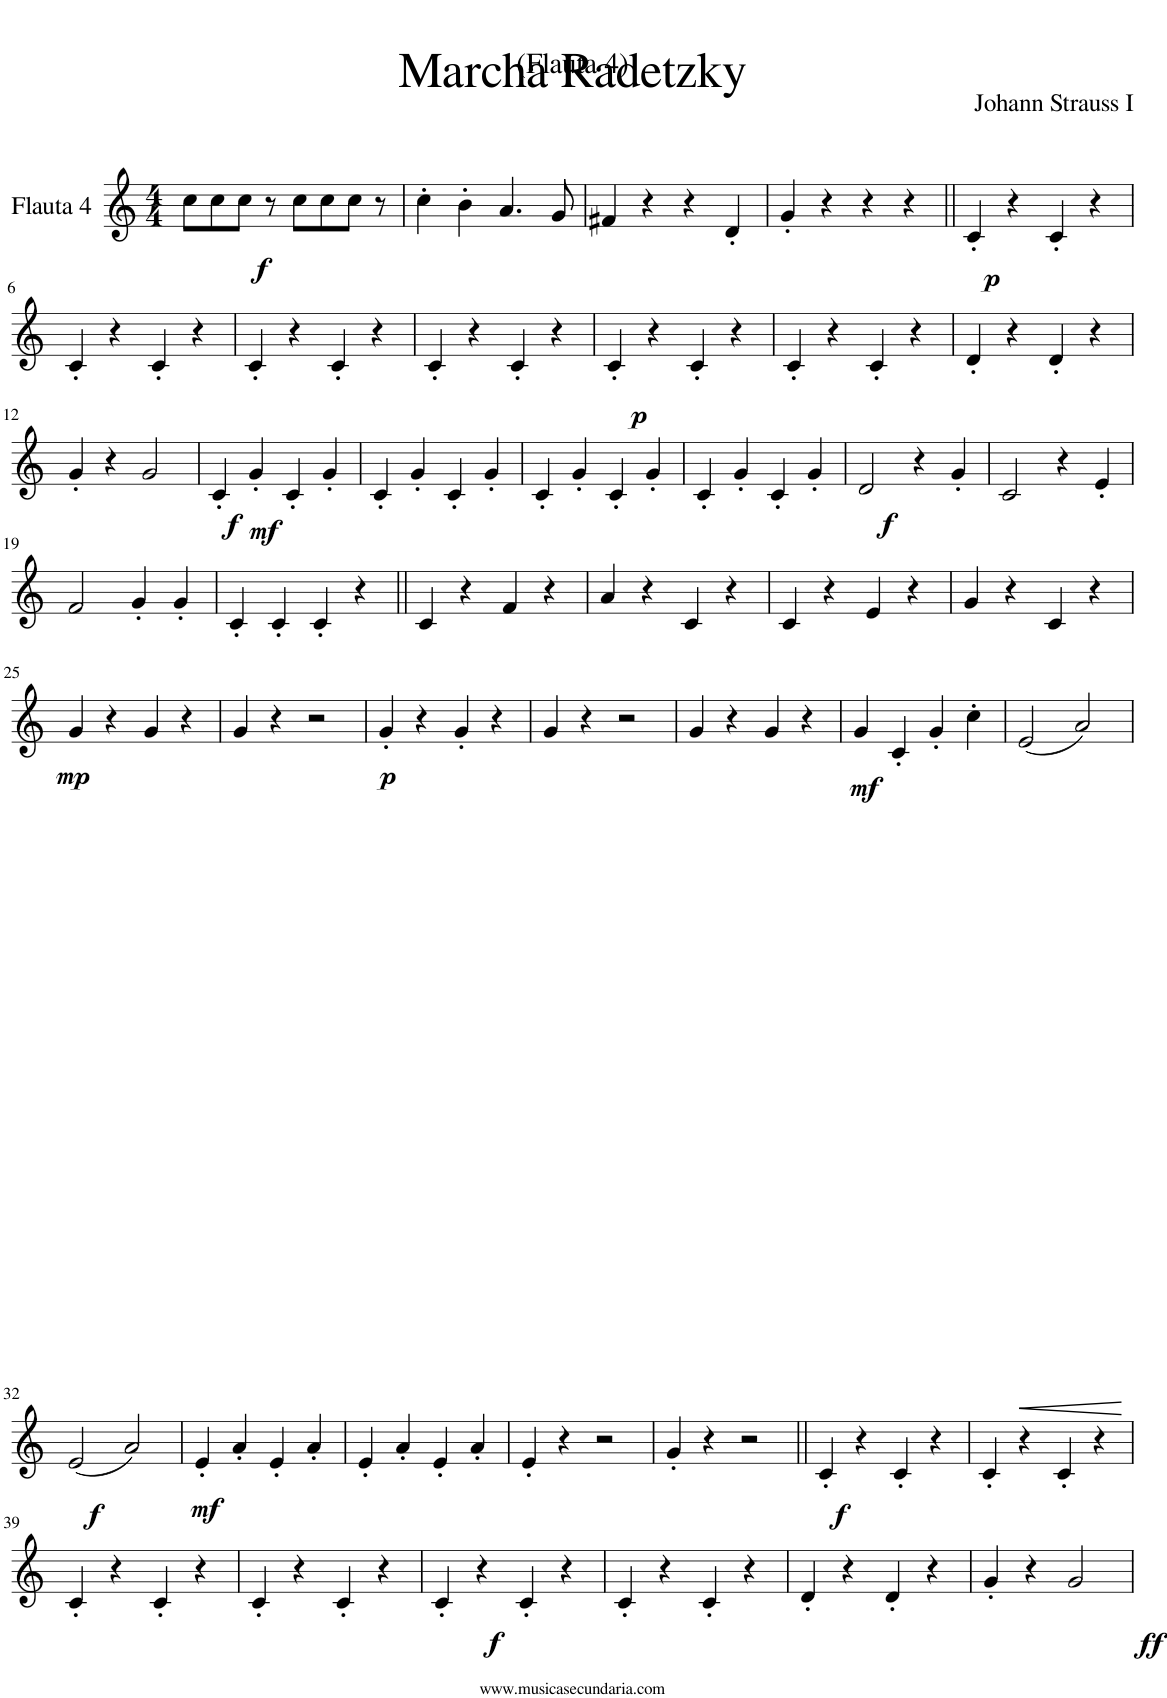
**kern	**dynam
*part1	*part1
*staff1	*staff1
*I"Flauta 4	*
*I'Fl	*
*clefG2	*
*k[]	*
*M4/4	*
=1	=1
!	!LO:DY:b
8cc\L	f
8cc\	.
8cc\J	.
8r	.
8cc\L	.
8cc\	.
8cc\J	.
8r	.
=2	=2
4cc'\	.
4b'\	.
4.a/	.
8g/	.
=3	=3
4f#X/	.
4r	.
4r	.
4d'/	.
=4	=4
4g'/	.
4r	.
4r	.
4r	.
=5||	=5||
!	!LO:DY:b
4c'/	p
4r	.
4c'/	.
4r	.
!!LO:LB:g=z
=6	=6
4c'/	.
4r	.
4c'/	.
4r	.
=7	=7
4c'/	.
4r	.
4c'/	.
4r	.
=8	=8
4c'/	.
4r	.
4c'/	.
4r	.
=9	=9
!	!LO:DY:b
4c'/	p
4r	.
4c'/	.
4r	.
=10	=10
4c'/	.
4r	.
4c'/	.
4r	.
=11	=11
4d'/	.
4r	.
4d'/	.
4r	.
!!LO:LB:g=z
=12	=12
4g'/	.
4r	.
!	!LO:DY:b
2g/	f
=13	=13
!	!LO:DY:b
4c'/	mf
4g'/	.
4c'/	.
4g'/	.
=14	=14
4c'/	.
4g'/	.
4c'/	.
4g'/	.
=15	=15
4c'/	.
4g'/	.
4c'/	.
4g'/	.
=16	=16
4c'/	.
4g'/	.
4c'/	.
4g'/	.
=17	=17
!	!LO:DY:b
2d/	f
4r	.
4g'/	.
=18	=18
2c/	.
4r	.
4e'/	.
!!LO:LB:g=z
=19	=19
2f/	.
4g'/	.
4g'/	.
=20	=20
4c'/	.
4c'/	.
4c'/	.
4r	.
=21||	=21||
4c/	.
4r	.
4f/	.
4r	.
=22	=22
4a/	.
4r	.
4c/	.
4r	.
=23	=23
4c/	.
4r	.
4e/	.
4r	.
=24	=24
4g/	.
4r	.
4c/	.
4r	.
!!LO:LB:g=z
=25	=25
!	!LO:DY:b
4g/	mp
4r	.
4g/	.
4r	.
=26	=26
4g/	.
4r	.
2r	.
=27	=27
!	!LO:DY:b
4g'/	p
4r	.
4g'/	.
4r	.
=28	=28
4g/	.
4r	.
2r	.
=29	=29
4g/	.
4r	.
4g/	.
4r	.
=30	=30
!	!LO:DY:b
4g/	mf
4c'/	.
4g'/	.
4cc'\	.
=31	=31
!	!LO:HP:b
(2e/	<
2a/)	.
.	[
!!LO:LB:g=z
=32	=32
!	!LO:DY:b
(2e/	f
2a/)	.
=33	=33
!	!LO:DY:b
4e'/	mf
4a'/	.
4e'/	.
4a'/	.
=34	=34
4e'/	.
4a'/	.
4e'/	.
4a'/	.
=35	=35
4e'/	.
4r	.
2r	.
=36	=36
4g'/	.
4r	.
2r	.
=37||	=37||
!	!LO:DY:b
4c'/	f
4r	.
4c'/	.
4r	.
=38	=38
4c'/	.
4r	.
4c'/	.
4r	.
!!LO:LB:g=z
=39	=39
4c'/	.
4r	.
4c'/	.
4r	.
=40	=40
4c'/	.
4r	.
4c'/	.
4r	.
=41	=41
!	!LO:DY:b
4c'/	f
4r	.
4c'/	.
4r	.
=42	=42
4c'/	.
4r	.
4c'/	.
4r	.
=43	=43
4d'/	.
4r	.
4d'/	.
4r	.
=44	=44
4g'/	.
4r	.
!	!LO:DY:b
2g/	ff
=	=
*-	*-
